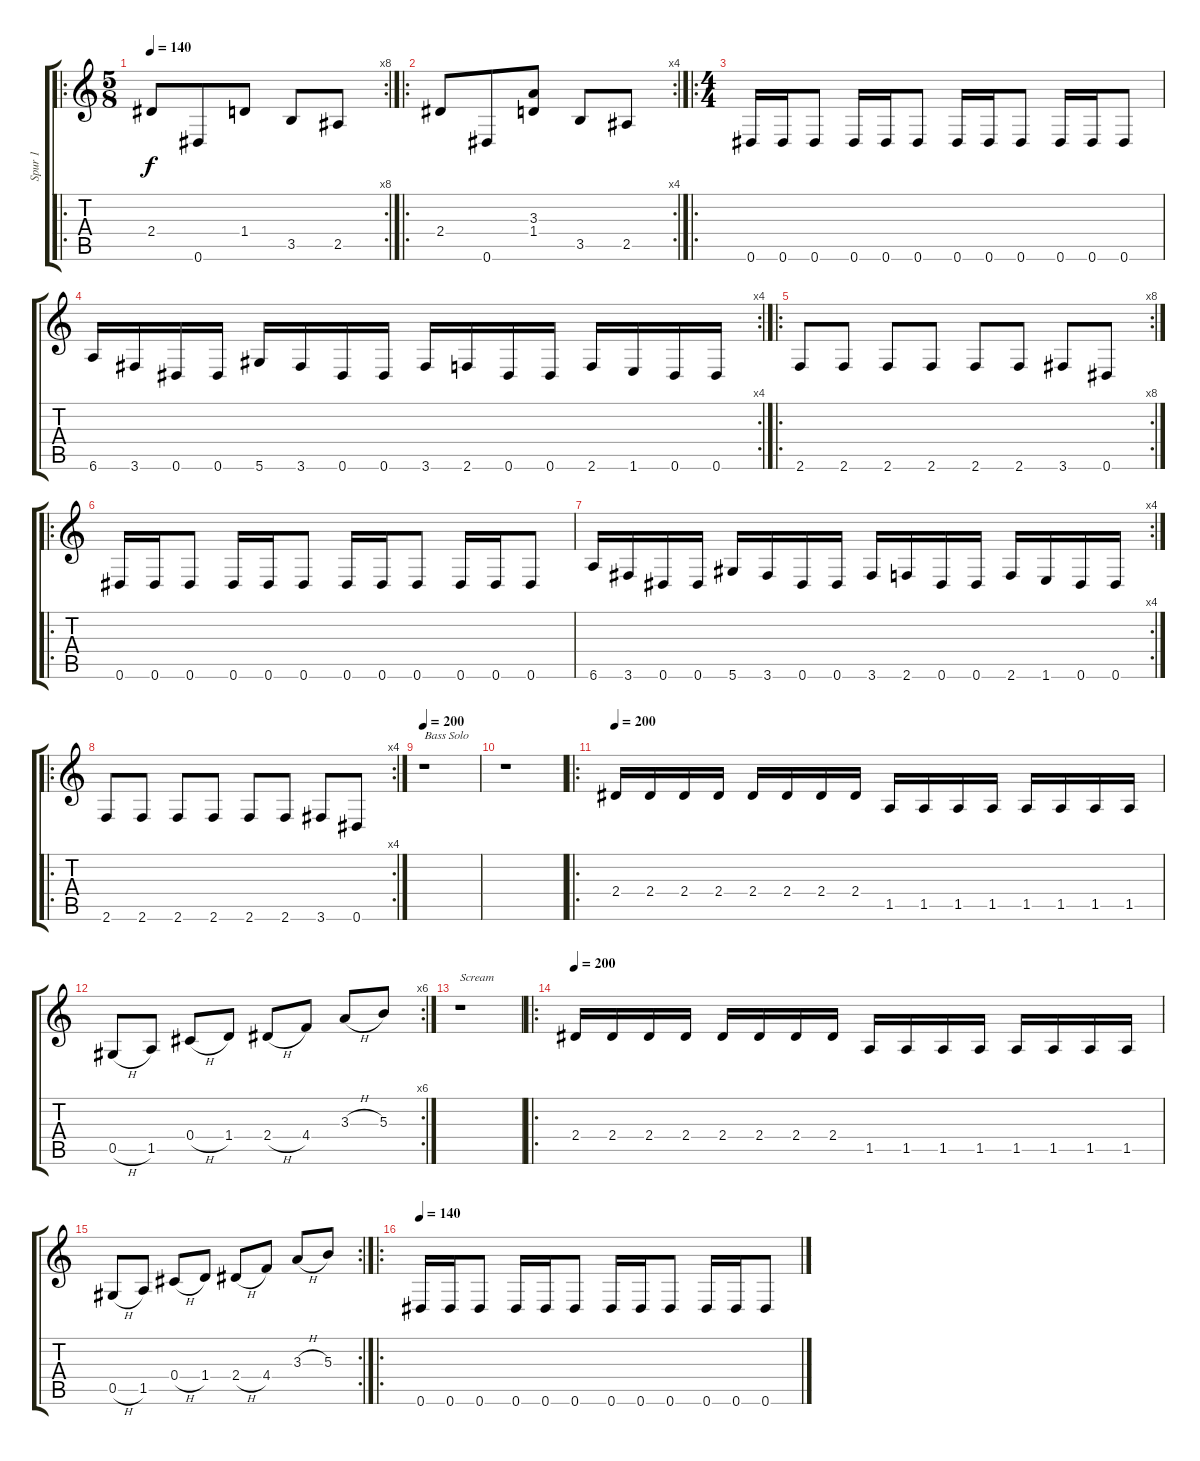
\track ("Spur 1" "Spur 1") {instrument distortionguitar}
\staff {score tabs}
\tuning (Eb4 Bb3 Gb3 Db3 Ab2 Eb2) {hide}
\ro
\rc 8
\ts (5 8)
\tempo 140
\clef g2
\ks c
2.4.8{dy f instrument distortionguitar} 0.6.8 1.4.8 3.5.8 2.5.8 |
\ro
\rc 4
2.4.8 0.6.8 (3.3 1.4).8 3.5.8 2.5.8 |
\ro
\ts (4 4)
0.6.16 0.6.16 0.6.8 0.6.16 0.6.16 0.6.8 0.6.16 0.6.16 0.6.8 0.6.16 0.6.16 0.6.8 |
\rc 4
6.6.16 3.6.16 0.6.16 0.6.16 5.6.16 3.6.16 0.6.16 0.6.16 3.6.16 2.6.16 0.6.16 0.6.16 2.6.16 1.6.16 0.6.16 0.6.16 |
\ro
\rc 8
2.6.8 2.6.8 2.6.8 2.6.8 2.6.8 2.6.8 3.6.8 0.6.8 |
\ro
0.6.16 0.6.16 0.6.8 0.6.16 0.6.16 0.6.8 0.6.16 0.6.16 0.6.8 0.6.16 0.6.16 0.6.8 |
\rc 4
6.6.16 3.6.16 0.6.16 0.6.16 5.6.16 3.6.16 0.6.16 0.6.16 3.6.16 2.6.16 0.6.16 0.6.16 2.6.16 1.6.16 0.6.16 0.6.16 |
\ro
\rc 4
2.6.8 2.6.8 2.6.8 2.6.8 2.6.8 2.6.8 3.6.8 0.6.8 |
\tempo 200
r.1{txt "Bass Solo"} |
r.1 |
\ro
\tempo 200
2.4.16 2.4.16 2.4.16 2.4.16 2.4.16 2.4.16 2.4.16 2.4.16 1.5.16 1.5.16 1.5.16 1.5.16 1.5.16 1.5.16 1.5.16 1.5.16 |
\rc 6
0.5{h}.8 1.5.8 0.4{h}.8 1.4.8 2.4{h}.8 4.4.8 3.3{h}.8 5.3.8 |
r.1{txt "Scream"} |
\ro
\tempo 200
2.4.16 2.4.16 2.4.16 2.4.16 2.4.16 2.4.16 2.4.16 2.4.16 1.5.16 1.5.16 1.5.16 1.5.16 1.5.16 1.5.16 1.5.16 1.5.16 |
\rc 2
0.5{h}.8 1.5.8 0.4{h}.8 1.4.8 2.4{h}.8 4.4.8 3.3{h}.8 5.3.8 |
\ro
\tempo 140
0.6.16 0.6.16 0.6.8 0.6.16 0.6.16 0.6.8 0.6.16 0.6.16 0.6.8 0.6.16 0.6.16 0.6.8
